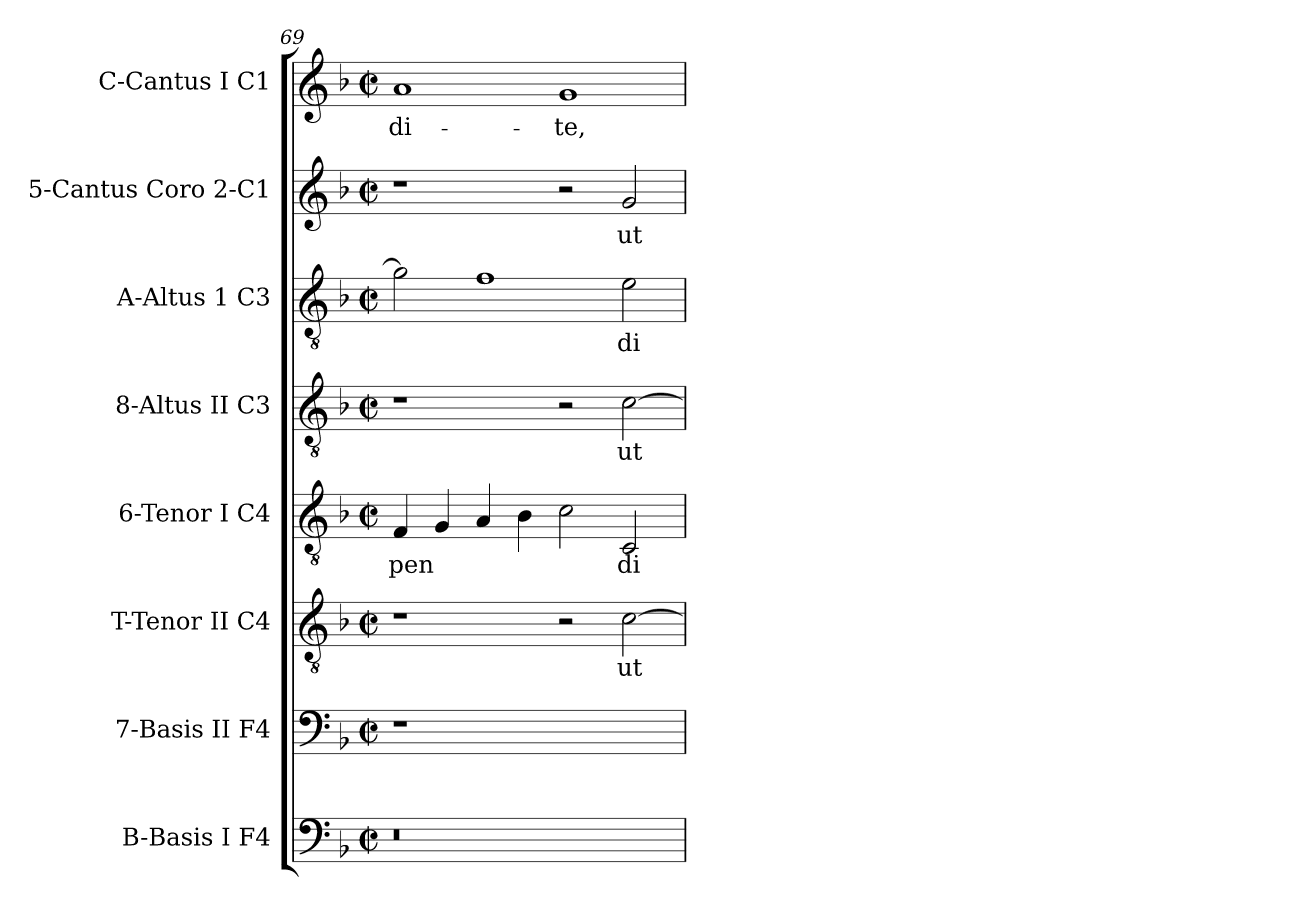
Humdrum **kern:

**kern	**kern	**kern	**text	**kern	**text	**kern	**text	**kern	**text	**kern	**text	**kern	**text
*part8	*part7	*part6	*part6	*part5	*part5	*part4	*part4	*part3	*part3	*part2	*part2	*part1	*part1
*staff8	*staff7	*staff6	*staff6	*staff5	*staff5	*staff4	*staff4	*staff3	*staff3	*staff2	*staff2	*staff1	*staff1
*I"B-Basis I  F4	*I"7-Basis II  F4	*I"T-Tenor II  C4	*	*I"6-Tenor I  C4	*	*I"8-Altus II  C3	*	*I"A-Altus 1  C3	*	*I"5-Cantus  Coro 2-C1	*	*I"C-Cantus I  C1	*
*I'B	*	*I'T	*	*	*	*	*	*I'A	*	*	*	*I'C	*
*clefF4	*clefF4	*clefGv2	*	*clefGv2	*	*clefGv2	*	*clefGv2	*	*clefG2	*	*clefG2	*
*k[b-]	*k[b-]	*k[b-]	*	*k[b-]	*	*k[b-]	*	*k[b-]	*	*k[b-]	*	*k[b-]	*
*F:	*F:	*F:	*	*F:	*	*F:	*	*F:	*	*F:	*	*F:	*
*M2/2	*M2/2	*M2/2	*	*M2/2	*	*M2/2	*	*M2/2	*	*M2/2	*	*M2/2	*
*met(c|)	*met(c|)	*met(c|)	*	*met(c|)	*	*met(c|)	*	*met(c|)	*	*met(c|)	*	*met(c|)	*
=69	=69	=69	=69	=69	=69	=69	=69	=69	=69	=69	=69	=69	=69
!	!	!	!	!	!LO:LY:b:cj	!	!	!	!LO:LY:b:cj	!	!	!	!LO:LY:b:cj
0r	1r	1r	.	4F/	-pen-	1r	.	2g\]	--	1r	.	1a	-di-
!	!	!	!	!	!LO:LY:b:cj	!	!	!	!	!	!	!	!
.	.	.	.	4G/	--	.	.	.	.	.	.	.	.
!	!	!	!	!	!LO:LY:b:cj	!	!	!	!LO:LY:b:cj	!	!	!	!
.	.	.	.	4A/	--	.	.	1f	--	.	.	.	.
!	!	!	!	!	!LO:LY:b:cj	!	!	!	!	!	!	!	!
.	.	.	.	4B-\	--	.	.	.	.	.	.	.	.
!	!	!	!	!	!LO:LY:b:cj	!	!	!	!	!	!	!	!LO:LY:b:cj
.	1ryy	2r	.	2c\	--	2r	.	.	.	2r	.	1g	-te,
!	!	!	!LO:LY:b:cj	!	!LO:LY:b:cj	!	!LO:LY:b:cj	!	!LO:LY:b:cj	!	!LO:LY:b:cj	!	!
.	.	[>2c\	ut	2C/	-di-	[>2c\	ut	2e\	-di-	2g/	ut	.	.
=	=	=	=	=	=	=	=	=	=	=	=	=	=
*-	*-	*-	*-	*-	*-	*-	*-	*-	*-	*-	*-	*-	*-
